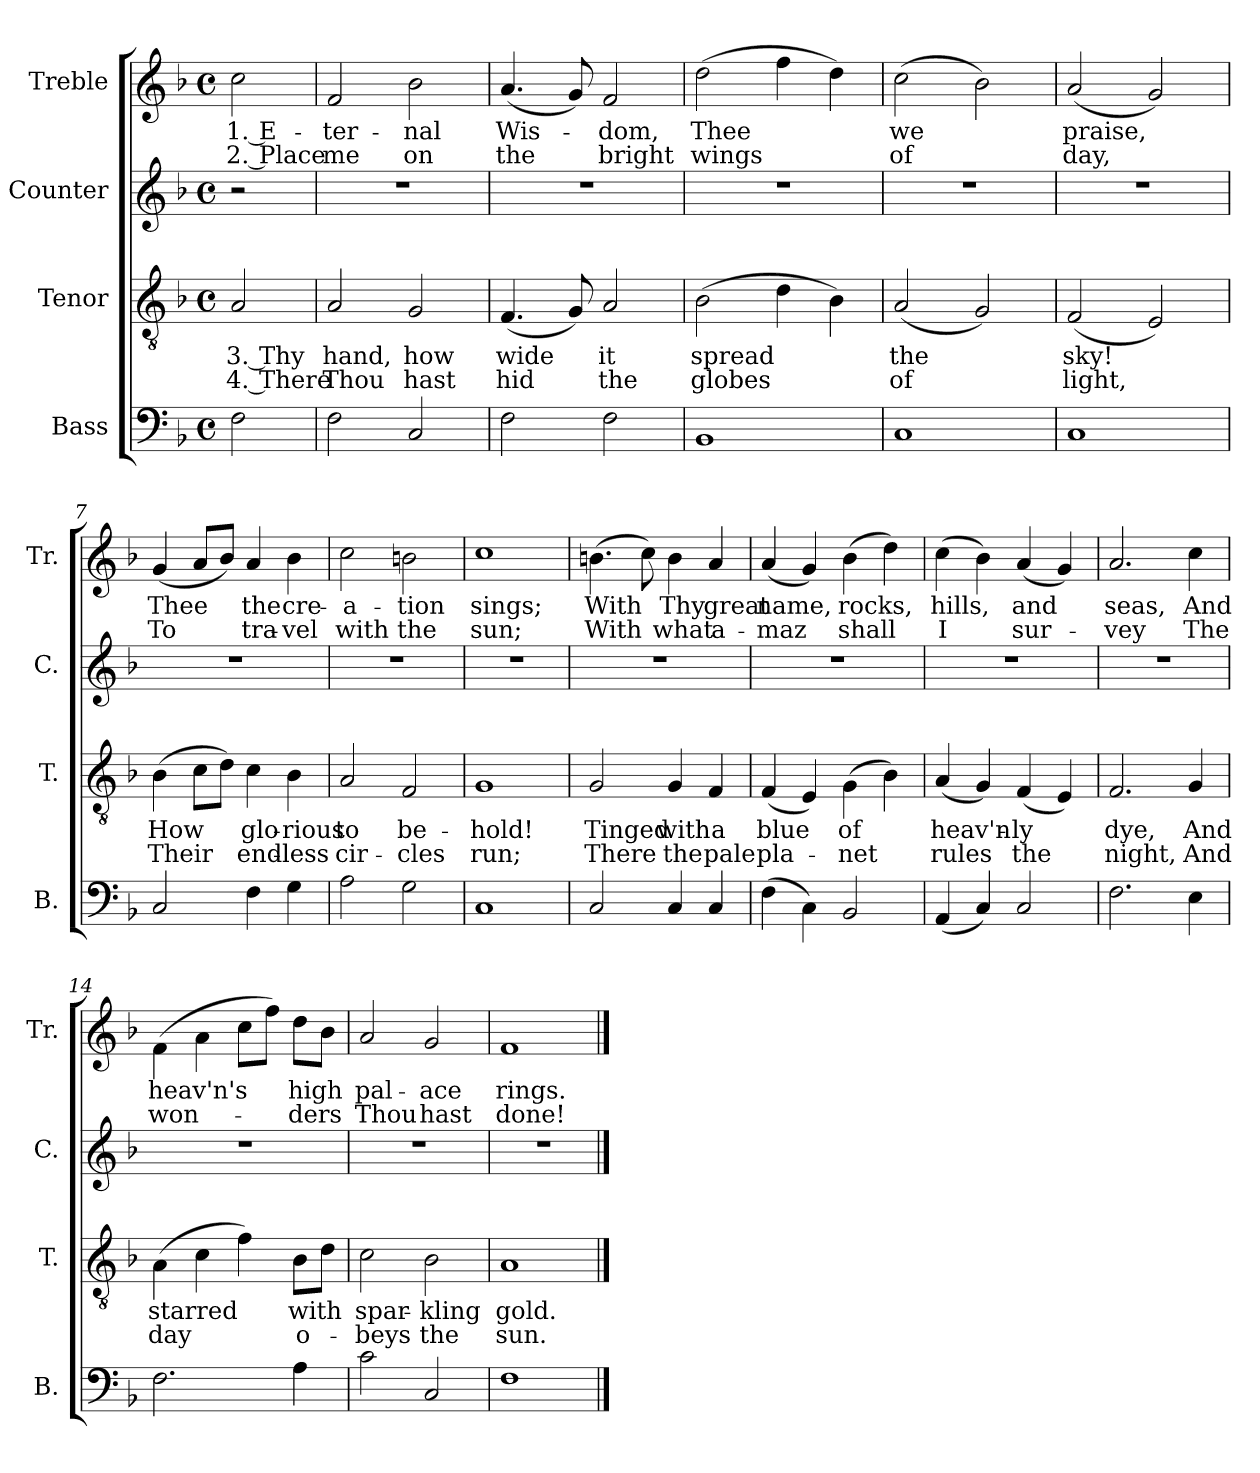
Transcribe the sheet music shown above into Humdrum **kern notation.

**kern	**kern	**text	**text	**kern	**kern	**text	**text
*part4	*part3	*part3	*part3	*part2	*part1	*part1	*part1
*staff4	*staff3	*staff3	*staff3	*staff2	*staff1	*staff1	*staff1
*I"Bass	*I"Tenor	*	*	*I"Counter	*I"Treble	*	*
*I'B.	*I'T.	*	*	*I'C.	*I'Tr.	*	*
*clefF4	*clefGv2	*	*	*clefG2	*clefG2	*	*
*k[b-]	*k[b-]	*	*	*k[b-]	*k[b-]	*	*
*M4/4	*M4/4	*	*	*M4/4	*M4/4	*	*
*met(c)	*met(c)	*	*	*met(c)	*met(c)	*	*
=1	=1	=1	=1	=1	=1	=1	=1
2F\	2A/	3. Thy	4. There	2r	2cc\	1. E-	2. Place
=2	=2	=2	=2	=2	=2	=2	=2
2F\	2A/	hand,	Thou	1r	2f/	-ter-	me
2C/	2G/	how	hast	.	2b-\	-nal	on
=3	=3	=3	=3	=3	=3	=3	=3
2F\	(4.F/	wide	hid	1r	(4.a/	Wis-	the
.	8G/)	.	.	.	8g/)	.	.
2F\	2A/	it	the	.	2f/	-dom,	bright
=4	=4	=4	=4	=4	=4	=4	=4
1BB-	(2B-\	spread	globes	1r	(2dd\	Thee	wings
.	4d\	.	.	.	4ff\	.	.
.	4B-\)	.	.	.	4dd\)	.	.
=5	=5	=5	=5	=5	=5	=5	=5
1C	(2A/	the	of	1r	(2cc\	we	of
.	2G/)	.	.	.	2b-\)	.	.
=6	=6	=6	=6	=6	=6	=6	=6
1C	(2F/	sky!	light,	1r	(2a/	praise,	day,
.	2E/)	.	.	.	2g/)	.	.
=7	=7	=7	=7	=7	=7	=7	=7
2C/	(4B-\	How	Their	1r	(4g/	Thee	To
.	8c\L	.	.	.	8a/L	.	.
.	8d\J)	.	.	.	8b-/J)	.	.
4F\	4c\	glo-	end-	.	4a/	the	tra-
4G\	4B-\	-rious	-less	.	4b-\	cre-	-vel
!!LO:LB:g=z
=8	=8	=8	=8	=8	=8	=8	=8
2A\	2A/	to	cir-	1r	2cc\	-a-	with
2G\	2F/	be-	-cles	.	2bn\	-tion	the
=9	=9	=9	=9	=9	=9	=9	=9
1C	1G	-hold!	run;	1r	1cc	sings;	sun;
=10	=10	=10	=10	=10	=10	=10	=10
2C/	2G/	Tinged	There	1r	(4.bn\	With	With
.	.	.	.	.	8cc\)	.	.
4C/	4G/	with	the	.	4b\	Thy	what
4C/	4F/	a	pale	.	4a/	great	a-
=11	=11	=11	=11	=11	=11	=11	=11
(4F\	(4F/	blue	pla-	1r	(4a/	name,	-maz
4C\)	4E/)	.	.	.	4g/)	.	.
2BB-/	(4G\	of	-net	.	(4b-\	rocks,	shall
.	4B-\)	.	.	.	4dd\)	.	.
=12	=12	=12	=12	=12	=12	=12	=12
(4AA/	(4A/	heav'n-	rules	1r	(4cc\	hills,	I
4C/)	4G/)	.	.	.	4b-\)	.	.
2C/	(4F/	-ly	the	.	(4a/	and	sur-
.	4E/)	.	.	.	4g/)	.	.
!!LO:LB:g=z
=13	=13	=13	=13	=13	=13	=13	=13
2.F\	2.F/	dye,	night,	1r	2.a/	seas,	-vey
4E\	4G/	And	And	.	4cc\	And	The
=14	=14	=14	=14	=14	=14	=14	=14
2.F\	(4A\	starred	day	1r	(4f\	heav'n's	won -
.	4c\	.	.	.	4a\	.	.
.	4f\)	.	.	.	8cc\L	.	.
.	.	.	.	.	8ff\J)	.	.
4A\	8B-\L	with	o-	.	8dd\L	high	- ders
.	8d\J	.	.	.	8b-\J	.	.
=15	=15	=15	=15	=15	=15	=15	=15
2c\	2c\	spar-	-beys	1r	2a/	pal-	Thou
2C/	2B-\	-kling	the	.	2g/	-ace	hast
=16	=16	=16	=16	=16	=16	=16	=16
1F	1A	gold.	sun.	1r	1f	rings.	done!
==	==	==	==	==	==	==	==
*-	*-	*-	*-	*-	*-	*-	*-
